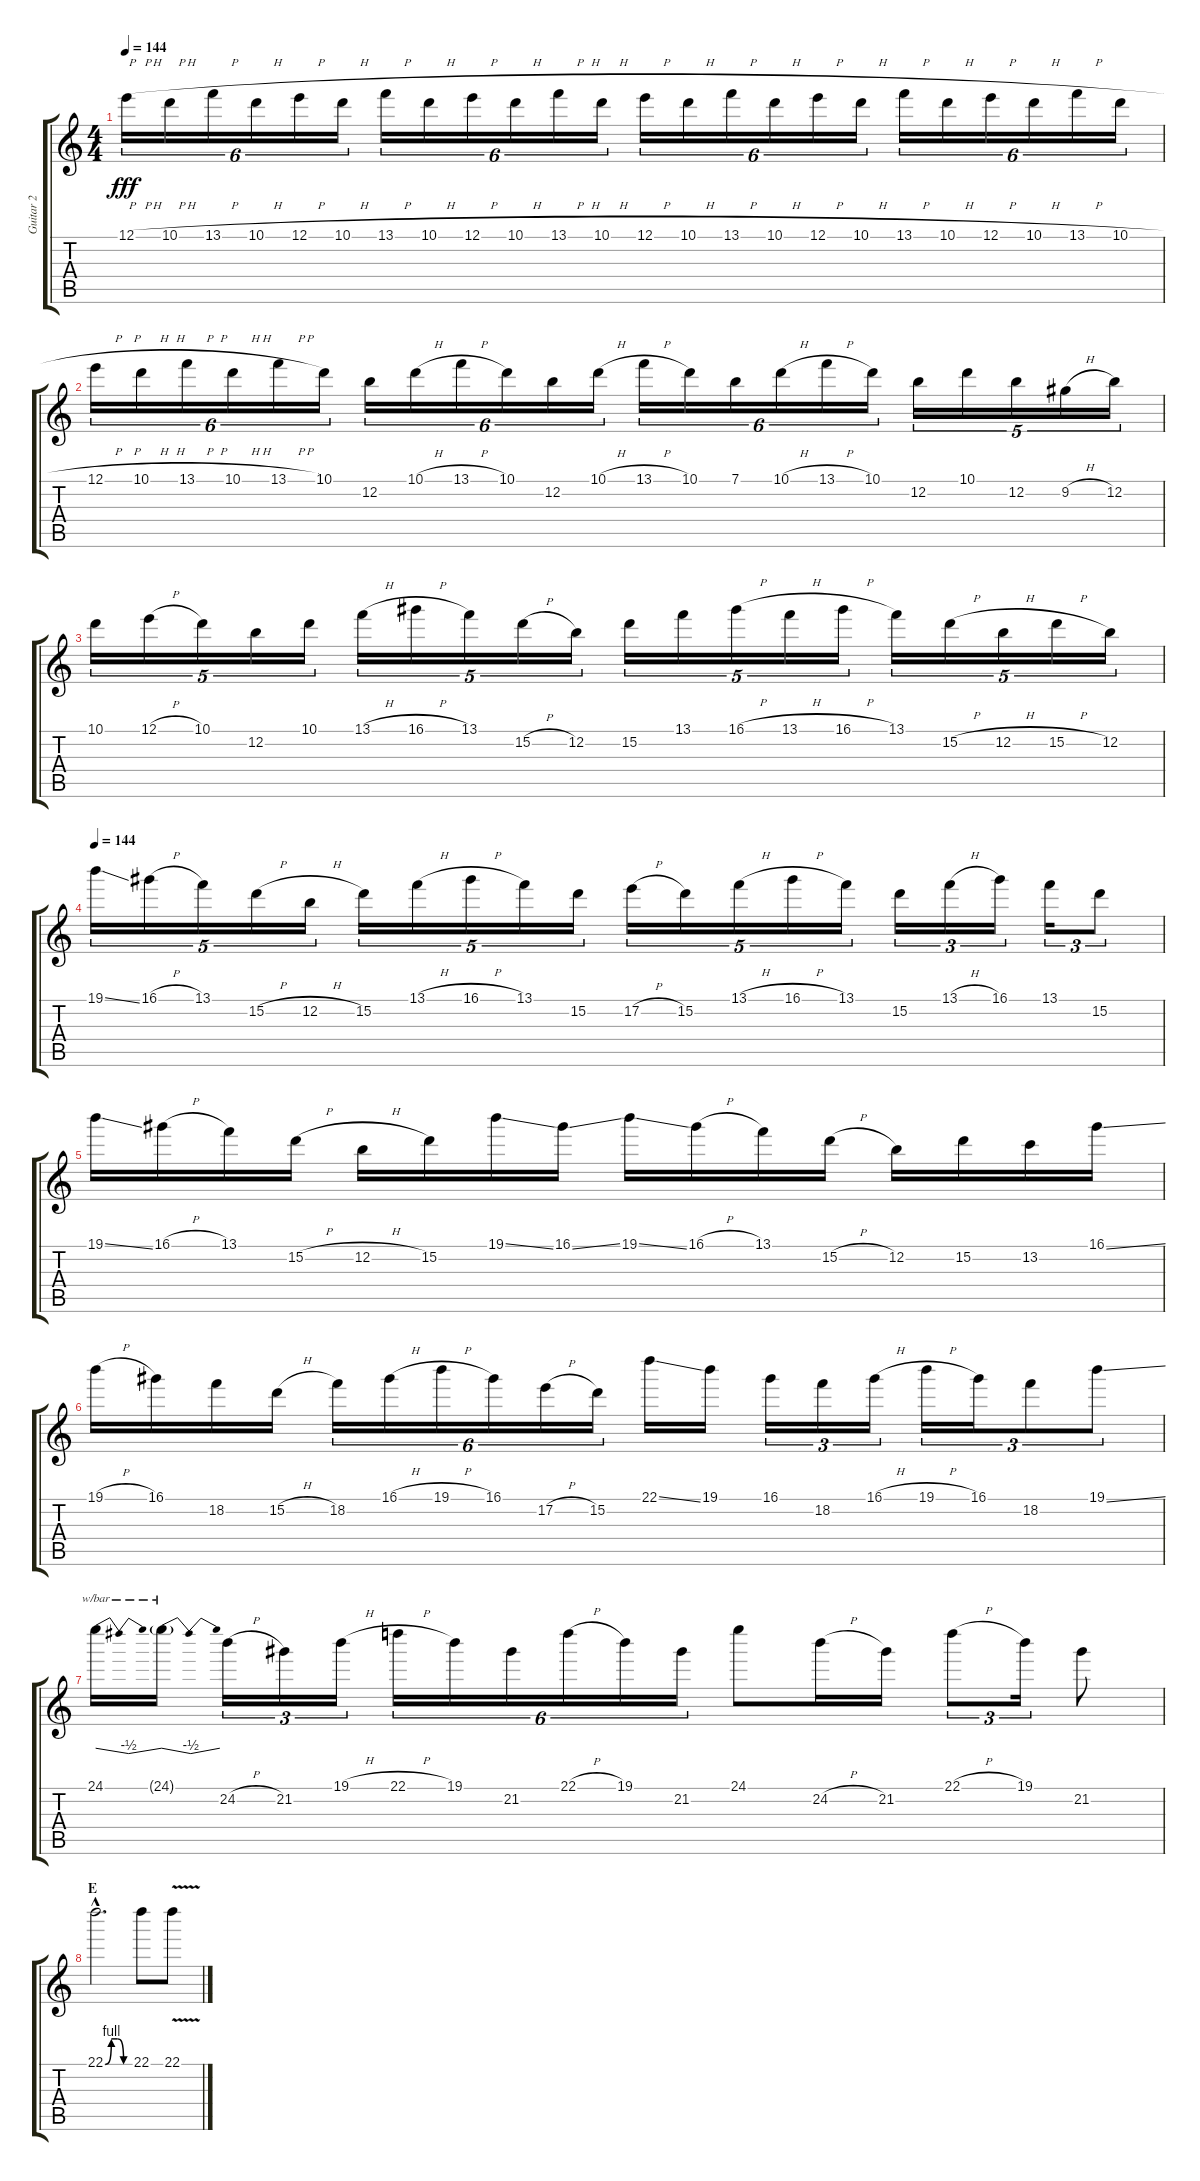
\track ("Guitar 2" "Guitar 2") {instrument distortionguitar}
\staff {score tabs}
\tuning (E4 B3 G3 D3 A2 E2) {hide}
\ts (4 4)
\tempo 144
\clef g2
\ks c
12.1{h}.16{tu (6 4) dy fff} 10.1{h}.16{tu (6 4)} 13.1{h}.16{tu (6 4)} 10.1{h}.16{tu (6 4)} 12.1{h}.16{tu (6 4)} 10.1{h}.16{tu (6 4)} 13.1{h}.16{tu (6 4)} 10.1{h}.16{tu (6 4)} 12.1{h}.16{tu (6 4)} 10.1{h}.16{tu (6 4)} 13.1{h}.16{tu (6 4)} 10.1{h}.16{tu (6 4)} 12.1{h}.16{tu (6 4)} 10.1{h}.16{tu (6 4)} 13.1{h}.16{tu (6 4)} 10.1{h}.16{tu (6 4)} 12.1{h}.16{tu (6 4)} 10.1{h}.16{tu (6 4)} 13.1{h}.16{tu (6 4)} 10.1{h}.16{tu (6 4)} 12.1{h}.16{tu (6 4)} 10.1{h}.16{tu (6 4)} 13.1{h}.16{tu (6 4)} 10.1{h}.16{tu (6 4)} |
12.1{h}.16{tu (6 4)} 10.1{h}.16{tu (6 4)} 13.1{h}.16{tu (6 4)} 10.1{h}.16{tu (6 4)} 13.1{h}.16{tu (6 4)} 10.1.16{tu (6 4)} 12.2.16{tu (6 4)} 10.1{h}.16{tu (6 4)} 13.1{h}.16{tu (6 4)} 10.1.16{tu (6 4)} 12.2.16{tu (6 4)} 10.1{h}.16{tu (6 4)} 13.1{h}.16{tu (6 4)} 10.1.16{tu (6 4)} 7.1.16{tu (6 4)} 10.1{h}.16{tu (6 4)} 13.1{h}.16{tu (6 4)} 10.1.16{tu (6 4)} 12.2.16{tu (5 4)} 10.1.16{tu (5 4)} 12.2.16{tu (5 4)} 9.2{h}.16{tu (5 4)} 12.2.16{tu (5 4)} |
10.1.16{tu (5 4)} 12.1{h}.16{tu (5 4)} 10.1.16{tu (5 4)} 12.2.16{tu (5 4)} 10.1.16{tu (5 4)} 13.1{h}.16{tu (5 4)} 16.1{h}.16{tu (5 4)} 13.1.16{tu (5 4)} 15.2{h}.16{tu (5 4)} 12.2.16{tu (5 4)} 15.2.16{tu (5 4)} 13.1.16{tu (5 4)} 16.1{h}.16{tu (5 4)} 13.1{h}.16{tu (5 4)} 16.1{h}.16{tu (5 4)} 13.1.16{tu (5 4)} 15.2{h}.16{tu (5 4)} 12.2{h}.16{tu (5 4)} 15.2{h}.16{tu (5 4)} 12.2.16{tu (5 4)} |
\tempo 144
19.1{ss}.16{tu (5 4)} 16.1{h}.16{tu (5 4)} 13.1.16{tu (5 4)} 15.2{h}.16{tu (5 4)} 12.2{h}.16{tu (5 4)} 15.2.16{tu (5 4)} 13.1{h}.16{tu (5 4)} 16.1{h}.16{tu (5 4)} 13.1.16{tu (5 4)} 15.2.16{tu (5 4)} 17.2{h}.16{tu (5 4)} 15.2.16{tu (5 4)} 13.1{h}.16{tu (5 4)} 16.1{h}.16{tu (5 4)} 13.1.16{tu (5 4)} 15.2.16{tu (3 2)} 13.1{h}.16{tu (3 2)} 16.1.16{tu (3 2)} 13.1.16{tu (3 2)} 15.2.8{tu (3 2)} |
19.1{ss}.16 16.1{h}.16 13.1.16 15.2{h}.16 12.2{h}.16 15.2.16 19.1{ss}.16 16.1{ss}.16 19.1{ss}.16 16.1{h}.16 13.1.16 15.2{h}.16 12.2.16 15.2.16 13.2.16 16.1{ss}.16 |
19.1{h}.16 16.1.16 18.2.16 15.2{h}.16 18.2.16{tu (6 4)} 16.1{h}.16{tu (6 4)} 19.1{h}.16{tu (6 4)} 16.1.16{tu (6 4)} 17.2{h}.16{tu (6 4)} 15.2.16{tu (6 4)} 22.1{ss}.16 19.1.16 16.1.16{tu (3 2)} 18.2.16{tu (3 2)} 16.1{h}.16{tu (3 2)} 19.1{h}.16{tu (3 2)} 16.1.16{tu (3 2)} 18.2.8{tu (3 2)} 19.1{ss}.8{tu (3 2)} |
24.1.16{tbe (dip default 0 0 30 -2 60 0)} 24.1{g}.16{tbe (dip default 0 0 30 -2 60 0)} 24.2{h}.16{tu (3 2)} 21.2.16{tu (3 2)} 19.1{h}.16{tu (3 2)} 22.1{h}.16{tu (6 4)} 19.1.16{tu (6 4)} 21.2.16{tu (6 4)} 22.1{h}.16{tu (6 4)} 19.1.16{tu (6 4)} 21.2.16{tu (6 4)} 24.1.8 24.2{h}.16 21.2.16 22.1{h}.8{tu (3 2)} 19.1.16{tu (3 2)} 21.2.8 |
\section ("" "E")
22.1{be (custom 0 0 15 4 30 4 45 0 60 0) hac}.2{d} 22.1.8 22.1{v}.8
